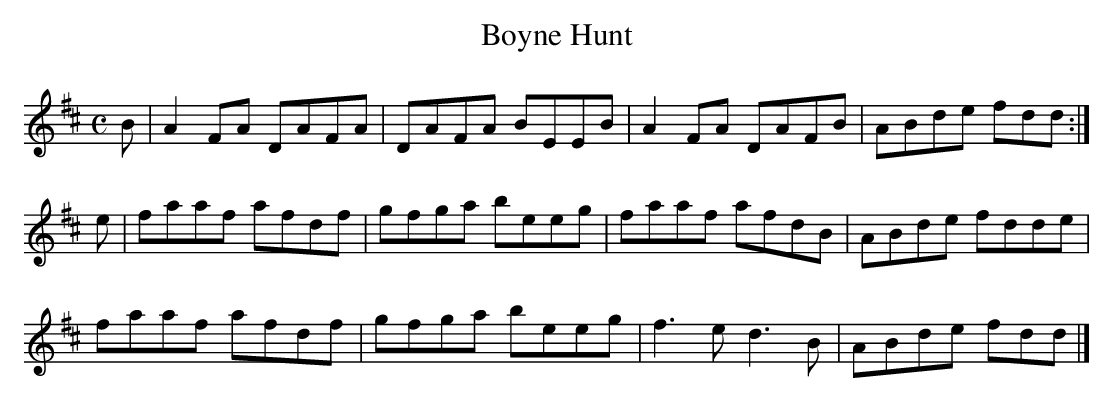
X:1
T:Boyne Hunt
M:C
L:1/8
K:D Major
B|A2FA DAFA|DAFA BEEB|A2FA DAFB|ABde fdd:|!
e|faaf afdf|gfga beeg|faaf afdB|ABde fdde|!
faaf afdf|gfga beeg|f3e d3B|ABde fdd|]!
